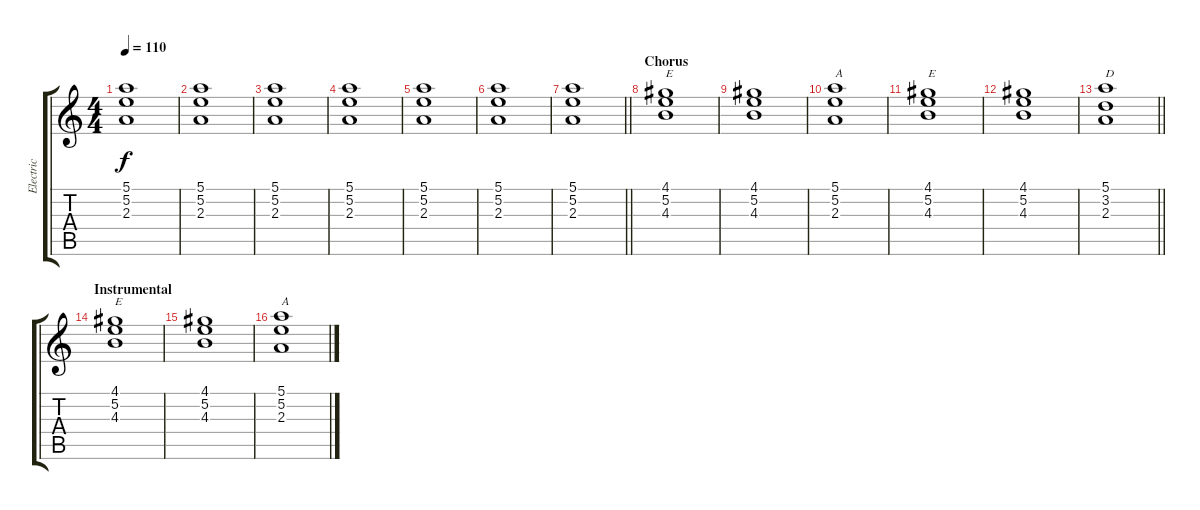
\track ("Electric" "Electric") {instrument overdrivenguitar}
\staff {score tabs}
\tuning (E4 B3 G3 D3 A2 E2) {hide}
\ts (4 4)
\tempo 110
\clef g2
\ks c
(5.1 5.2 2.3).1{dy f} |
(5.1 5.2 2.3).1 |
(5.1 5.2 2.3).1 |
(5.1 5.2 2.3).1 |
(5.1 5.2 2.3).1 |
(5.1 5.2 2.3).1 |
\barLineRight lightlight
(5.1 5.2 2.3).1 |
\section ("" "Chorus")
(4.1 5.2 4.3).1{txt "E"} |
(4.1 5.2 4.3).1 |
(5.1 5.2 2.3).1{txt "A"} |
(4.1 5.2 4.3).1{txt "E"} |
(4.1 5.2 4.3).1 |
\barLineRight lightlight
(5.1 3.2 2.3).1{txt "D"} |
\section ("" "Instrumental")
(4.1 5.2 4.3).1{txt "E"} |
(4.1 5.2 4.3).1 |
(5.1 5.2 2.3).1{txt "A"}
